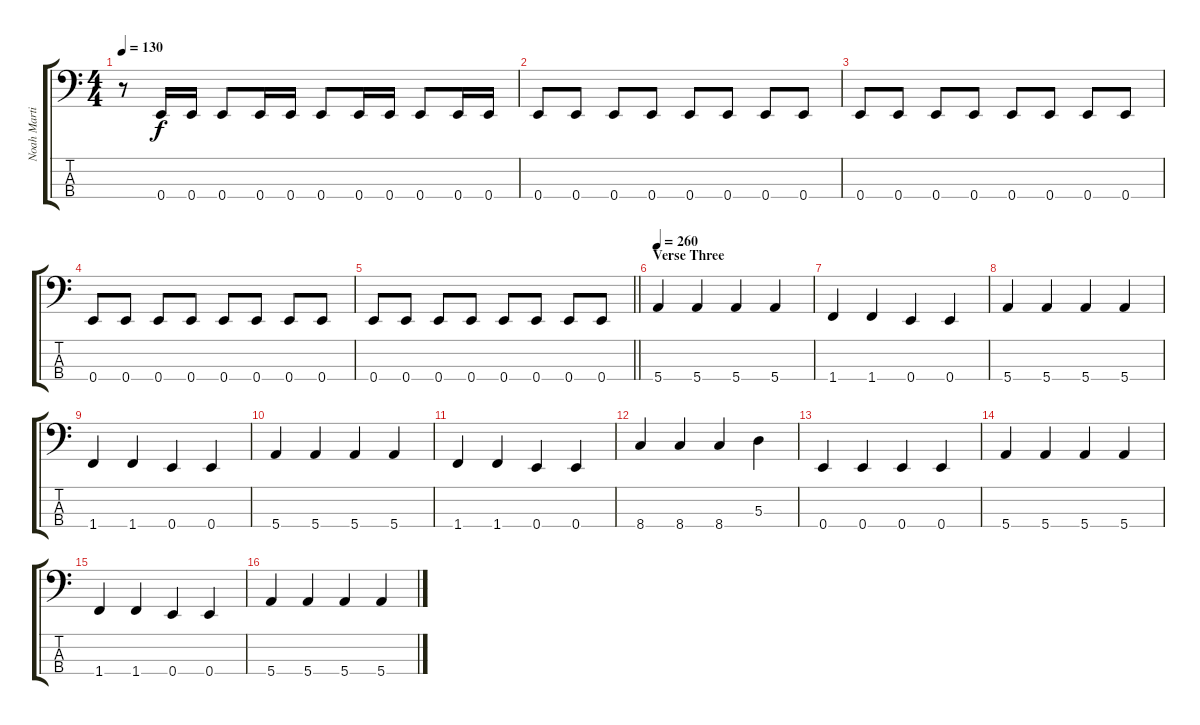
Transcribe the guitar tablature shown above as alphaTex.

\track ("Noah Martin" "Noah Marti") {instrument electricbassfinger}
\staff {score tabs}
\tuning (G2 D2 A1 E1) {hide}
\ts (4 4)
\tempo 130
\clef f4
\ks c
r.8{dy f} 0.4.16 0.4.16 0.4.8 0.4.16 0.4.16 0.4.8 0.4.16 0.4.16 0.4.8 0.4.16 0.4.16 |
0.4.8 0.4.8 0.4.8 0.4.8 0.4.8 0.4.8 0.4.8 0.4.8 |
0.4.8 0.4.8 0.4.8 0.4.8 0.4.8 0.4.8 0.4.8 0.4.8 |
0.4.8 0.4.8 0.4.8 0.4.8 0.4.8 0.4.8 0.4.8 0.4.8 |
\barLineRight lightlight
0.4.8 0.4.8 0.4.8 0.4.8 0.4.8 0.4.8 0.4.8 0.4.8 |
\section ("" "Verse Three")
\tempo 260
5.4.4 5.4.4 5.4.4 5.4.4 |
1.4.4 1.4.4 0.4.4 0.4.4 |
5.4.4 5.4.4 5.4.4 5.4.4 |
1.4.4 1.4.4 0.4.4 0.4.4 |
5.4.4 5.4.4 5.4.4 5.4.4 |
1.4.4 1.4.4 0.4.4 0.4.4 |
8.4.4 8.4.4 8.4.4 5.3.4 |
0.4.4 0.4.4 0.4.4 0.4.4 |
5.4.4 5.4.4 5.4.4 5.4.4 |
1.4.4 1.4.4 0.4.4 0.4.4 |
5.4.4 5.4.4 5.4.4 5.4.4
